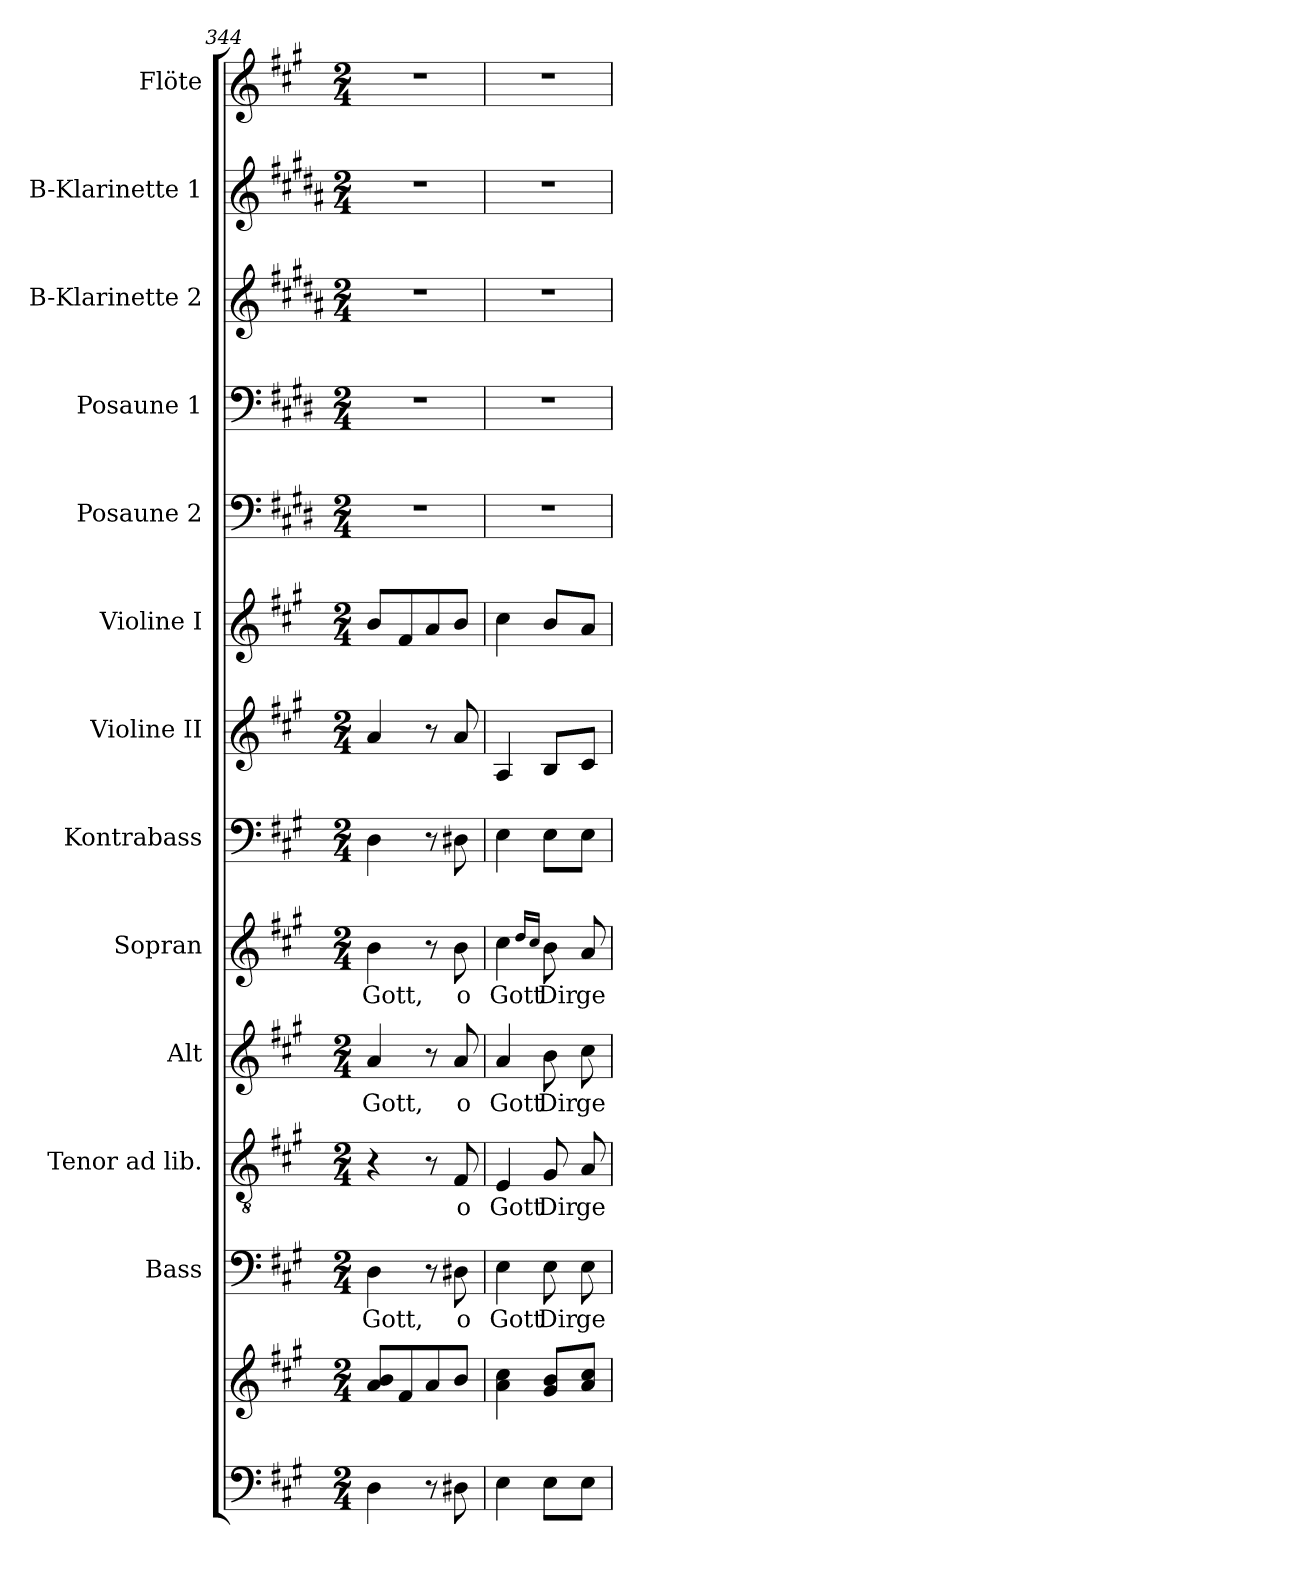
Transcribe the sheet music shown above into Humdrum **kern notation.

**kern	**kern	**kern	**text	**kern	**text	**kern	**text	**kern	**text	**kern	**kern	**kern	**kern	**kern	**kern	**kern	**kern
*part13	*part13	*part12	*part12	*part11	*part11	*part10	*part10	*part9	*part9	*part8	*part7	*part6	*part5	*part4	*part3	*part2	*part1
*staff14	*staff13	*staff12	*staff12	*staff11	*staff11	*staff10	*staff10	*staff9	*staff9	*staff8	*staff7	*staff6	*staff5	*staff4	*staff3	*staff2	*staff1
*	*	*I"Bass	*	*I"Tenor ad lib.	*	*I"Alt	*	*I"Sopran	*	*I"Kontrabass	*I"Violine II	*I"Violine I	*I"Posaune 2	*I"Posaune 1	*I"B-Klarinette 2	*I"B-Klarinette 1	*I"Flöte
*	*	*I'B.	*	*I'T.	*	*I'A.	*	*I'S.	*	*I'Kb.	*I'Vl. II	*I'Vl. I	*I'Pos 2	*I'Pos. 1	*I'B Kl. 2	*I'B Kl. 1	*I'Fl.
*clefF4	*clefG2	*clefF4	*	*clefGv2	*	*clefG2	*	*clefG2	*	*clefF4	*clefG2	*clefG2	*clefF4	*clefF4	*clefG2	*clefG2	*clefG2
*	*	*	*	*	*	*	*	*	*	*ITrd7c12	*	*	*ITrd4c7	*ITrd4c7	*ITrd1c2	*ITrd1c2	*
*k[f#c#g#]	*k[f#c#g#]	*k[f#c#g#]	*	*k[f#c#g#]	*	*k[f#c#g#]	*	*k[f#c#g#]	*	*k[f#c#g#]	*k[f#c#g#]	*k[f#c#g#]	*k[f#c#g#]	*k[f#c#g#]	*k[f#c#g#]	*k[f#c#g#]	*k[f#c#g#]
*A:	*A:	*A:	*	*A:	*	*A:	*	*A:	*	*A:	*A:	*A:	*A:	*A:	*A:	*A:	*A:
*M2/4	*M2/4	*M2/4	*	*M2/4	*	*M2/4	*	*M2/4	*	*M2/4	*M2/4	*M2/4	*M2/4	*M2/4	*M2/4	*M2/4	*M2/4
=344	=344	=344	=344	=344	=344	=344	=344	=344	=344	=344	=344	=344	=344	=344	=344	=344	=344
!	!	!	!LO:LY:b	!	!	!	!LO:LY:b	!	!LO:LY:b	!	!	!	!	!	!	!	!
4D\	8a/ 8b/L	4D\	Gott,	4r	.	4a/	Gott,	4b\	Gott,	4DD\	4a/	8b/L	2r	2r	2r	2r	2r
.	8f#/	.	.	.	.	.	.	.	.	.	.	8f#/	.	.	.	.	.
8r	8a/	8r	.	8r	.	8r	.	8r	.	8r	8r	8a/	.	.	.	.	.
!	!	!	!LO:LY:b	!	!LO:LY:b	!	!LO:LY:b	!	!LO:LY:b	!	!	!	!	!	!	!	!
8D#X\	8b/J	8D#X\	o	8F#/	o	8a/	o	8b\	o	8DD#X\	8a/	8b/J	.	.	.	.	.
=345	=345	=345	=345	=345	=345	=345	=345	=345	=345	=345	=345	=345	=345	=345	=345	=345	=345
!	!	!	!LO:LY:b	!	!LO:LY:b	!	!LO:LY:b	!	!LO:LY:b	!	!	!	!	!	!	!	!
4E\	4a\ 4cc#\	4E\	Gott	4E/	Gott	4a/	Gott	4cc#\	Gott	4EE\	4A/	4cc#\	2r	2r	2r	2r	2r
.	.	.	.	.	.	.	.	16qdd/LL	.	.	.	.	.	.	.	.	.
.	.	.	.	.	.	.	.	16qcc#/JJ	.	.	.	.	.	.	.	.	.
!	!	!	!LO:LY:b	!	!LO:LY:b	!	!LO:LY:b	!	!LO:LY:b	!	!	!	!	!	!	!	!
8E\L	8g#/ 8b/L	8E\	Dir	8G#/	Dir	8b\	Dir	8b\	Dir	8EE\L	8B/L	8b/L	.	.	.	.	.
!	!	!	!LO:LY:b	!	!LO:LY:b	!	!LO:LY:b	!	!LO:LY:b	!	!	!	!	!	!	!	!
8E\J	8a/ 8cc#/J	8E\	ge-	8A/	ge-	8cc#\	ge-	8a/	ge-	8EE\J	8c#/J	8a/J	.	.	.	.	.
=	=	=	=	=	=	=	=	=	=	=	=	=	=	=	=	=	=
*-	*-	*-	*-	*-	*-	*-	*-	*-	*-	*-	*-	*-	*-	*-	*-	*-	*-
